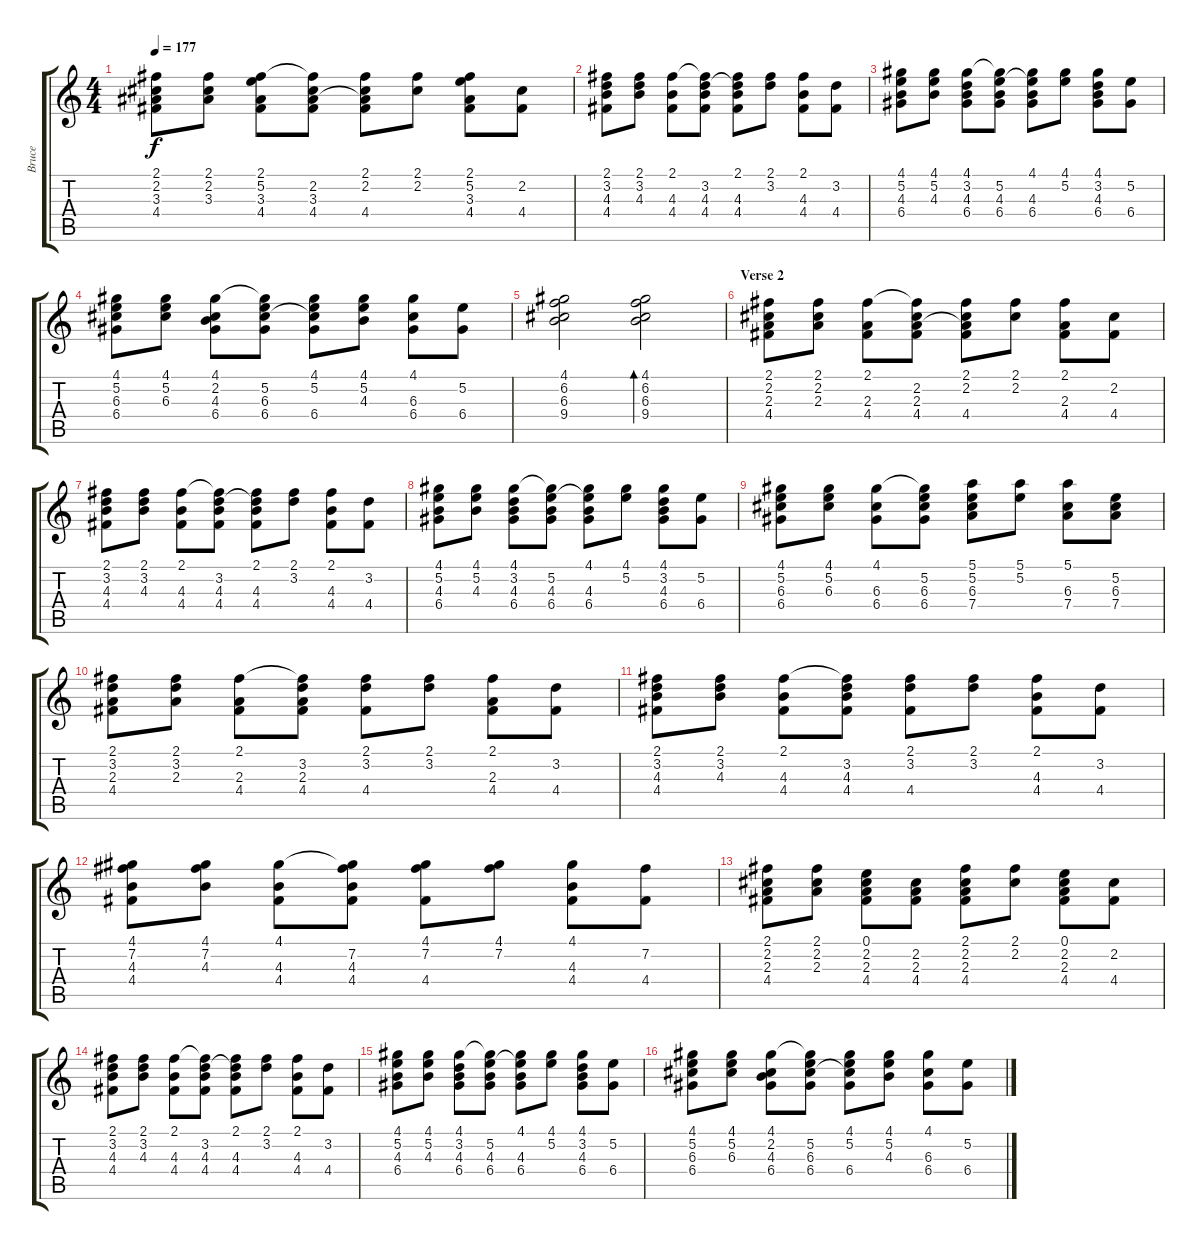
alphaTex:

\track ("Bruce" "Bruce") {instrument acousticguitarsteel}
\staff {score tabs}
\tuning (E4 B3 G3 D3 A2 E2) {hide}
\ts (4 4)
\tempo 177
\clef g2
\ks c
(2.1 2.2 3.3 4.4).8{dy f} (2.1 2.2 3.3).8 (2.1 5.2 3.3 4.4).8 (2.1{t} 2.2 3.3 4.4).8 (2.1 2.2 3.3{t} 4.4).8 (2.1 2.2).8 (2.1 5.2 3.3 4.4).8 (2.2 4.4).8 |
(2.1 3.2 4.3 4.4).8 (2.1 3.2 4.3).8 (2.1 4.3 4.4).8 (2.1{t} 3.2 4.3 4.4).8 (2.1 3.2{t} 4.3 4.4).8 (2.1 3.2).8 (2.1 4.3 4.4).8 (3.2 4.4).8 |
(4.1 5.2 4.3 6.4).8 (4.1 5.2 4.3).8 (4.1 3.2 4.3 6.4).8 (4.1{t} 5.2 4.3 6.4).8 (4.1 5.2{t} 4.3 6.4).8 (4.1 5.2).8 (4.1 3.2 4.3 6.4).8 (5.2 6.4).8 |
(4.1 5.2 6.3 6.4).8 (4.1 5.2 6.3).8 (4.1 2.2 4.3 6.4).8 (4.1{t} 5.2 6.3 6.4).8 (4.1 5.2 6.3{t} 6.4).8 (4.1 5.2 4.3).8 (4.1 6.3 6.4).8 (5.2 6.4).8 |
(4.1 6.2 6.3 9.4).2 (4.1 6.2 6.3 9.4).2{bd 240} |
\section ("" "Verse 2")
(2.1 2.2 2.3 4.4).8 (2.1 2.2 2.3).8 (2.1 2.3 4.4).8 (2.1{t} 2.2 2.3 4.4).8 (2.1 2.2 2.3{t} 4.4).8 (2.1 2.2).8 (2.1 2.3 4.4).8 (2.2 4.4).8 |
(2.1 3.2 4.3 4.4).8 (2.1 3.2 4.3).8 (2.1 4.3 4.4).8 (2.1{t} 3.2 4.3 4.4).8 (2.1 3.2{t} 4.3 4.4).8 (2.1 3.2).8 (2.1 4.3 4.4).8 (3.2 4.4).8 |
(4.1 5.2 4.3 6.4).8 (4.1 5.2 4.3).8 (4.1 3.2 4.3 6.4).8 (4.1{t} 5.2 4.3 6.4).8 (4.1 5.2{t} 4.3 6.4).8 (4.1 5.2).8 (4.1 3.2 4.3 6.4).8 (5.2 6.4).8 |
(4.1 5.2 6.3 6.4).8 (4.1 5.2 6.3).8 (4.1 6.3 6.4).8 (4.1{t} 5.2 6.3 6.4).8 (5.1 5.2 6.3 7.4).8 (5.1 5.2).8 (5.1 6.3 7.4).8 (5.2 6.3 7.4).8 |
(2.1 3.2 2.3 4.4).8 (2.1 3.2 2.3).8 (2.1 2.3 4.4).8 (2.1{t} 3.2 2.3 4.4).8 (2.1 3.2 4.4).8 (2.1 3.2).8 (2.1 2.3 4.4).8 (3.2 4.4).8 |
(2.1 3.2 4.3 4.4).8 (2.1 3.2 4.3).8 (2.1 4.3 4.4).8 (2.1{t} 3.2 4.3 4.4).8 (2.1 3.2 4.4).8 (2.1 3.2).8 (2.1 4.3 4.4).8 (3.2 4.4).8 |
(4.1 7.2 4.3 4.4).8 (4.1 7.2 4.3).8 (4.1 4.3 4.4).8 (4.1{t} 7.2 4.3 4.4).8 (4.1 7.2 4.4).8 (4.1 7.2).8 (4.1 4.3 4.4).8 (7.2 4.4).8 |
(2.1 2.2 2.3 4.4).8 (2.1 2.2 2.3).8 (0.1 2.2 2.3 4.4).8 (2.2 2.3 4.4).8 (2.1 2.2 2.3 4.4).8 (2.1 2.2).8 (0.1 2.2 2.3 4.4).8 (2.2 4.4).8 |
(2.1 3.2 4.3 4.4).8 (2.1 3.2 4.3).8 (2.1 4.3 4.4).8 (2.1{t} 3.2 4.3 4.4).8 (2.1 3.2{t} 4.3 4.4).8 (2.1 3.2).8 (2.1 4.3 4.4).8 (3.2 4.4).8 |
(4.1 5.2 4.3 6.4).8 (4.1 5.2 4.3).8 (4.1 3.2 4.3 6.4).8 (4.1{t} 5.2 4.3 6.4).8 (4.1 5.2{t} 4.3 6.4).8 (4.1 5.2).8 (4.1 3.2 4.3 6.4).8 (5.2 6.4).8 |
(4.1 5.2 6.3 6.4).8 (4.1 5.2 6.3).8 (4.1 2.2 4.3 6.4).8 (4.1{t} 5.2 6.3 6.4).8 (4.1 5.2 6.3{t} 6.4).8 (4.1 5.2 4.3).8 (4.1 6.3 6.4).8 (5.2 6.4).8
